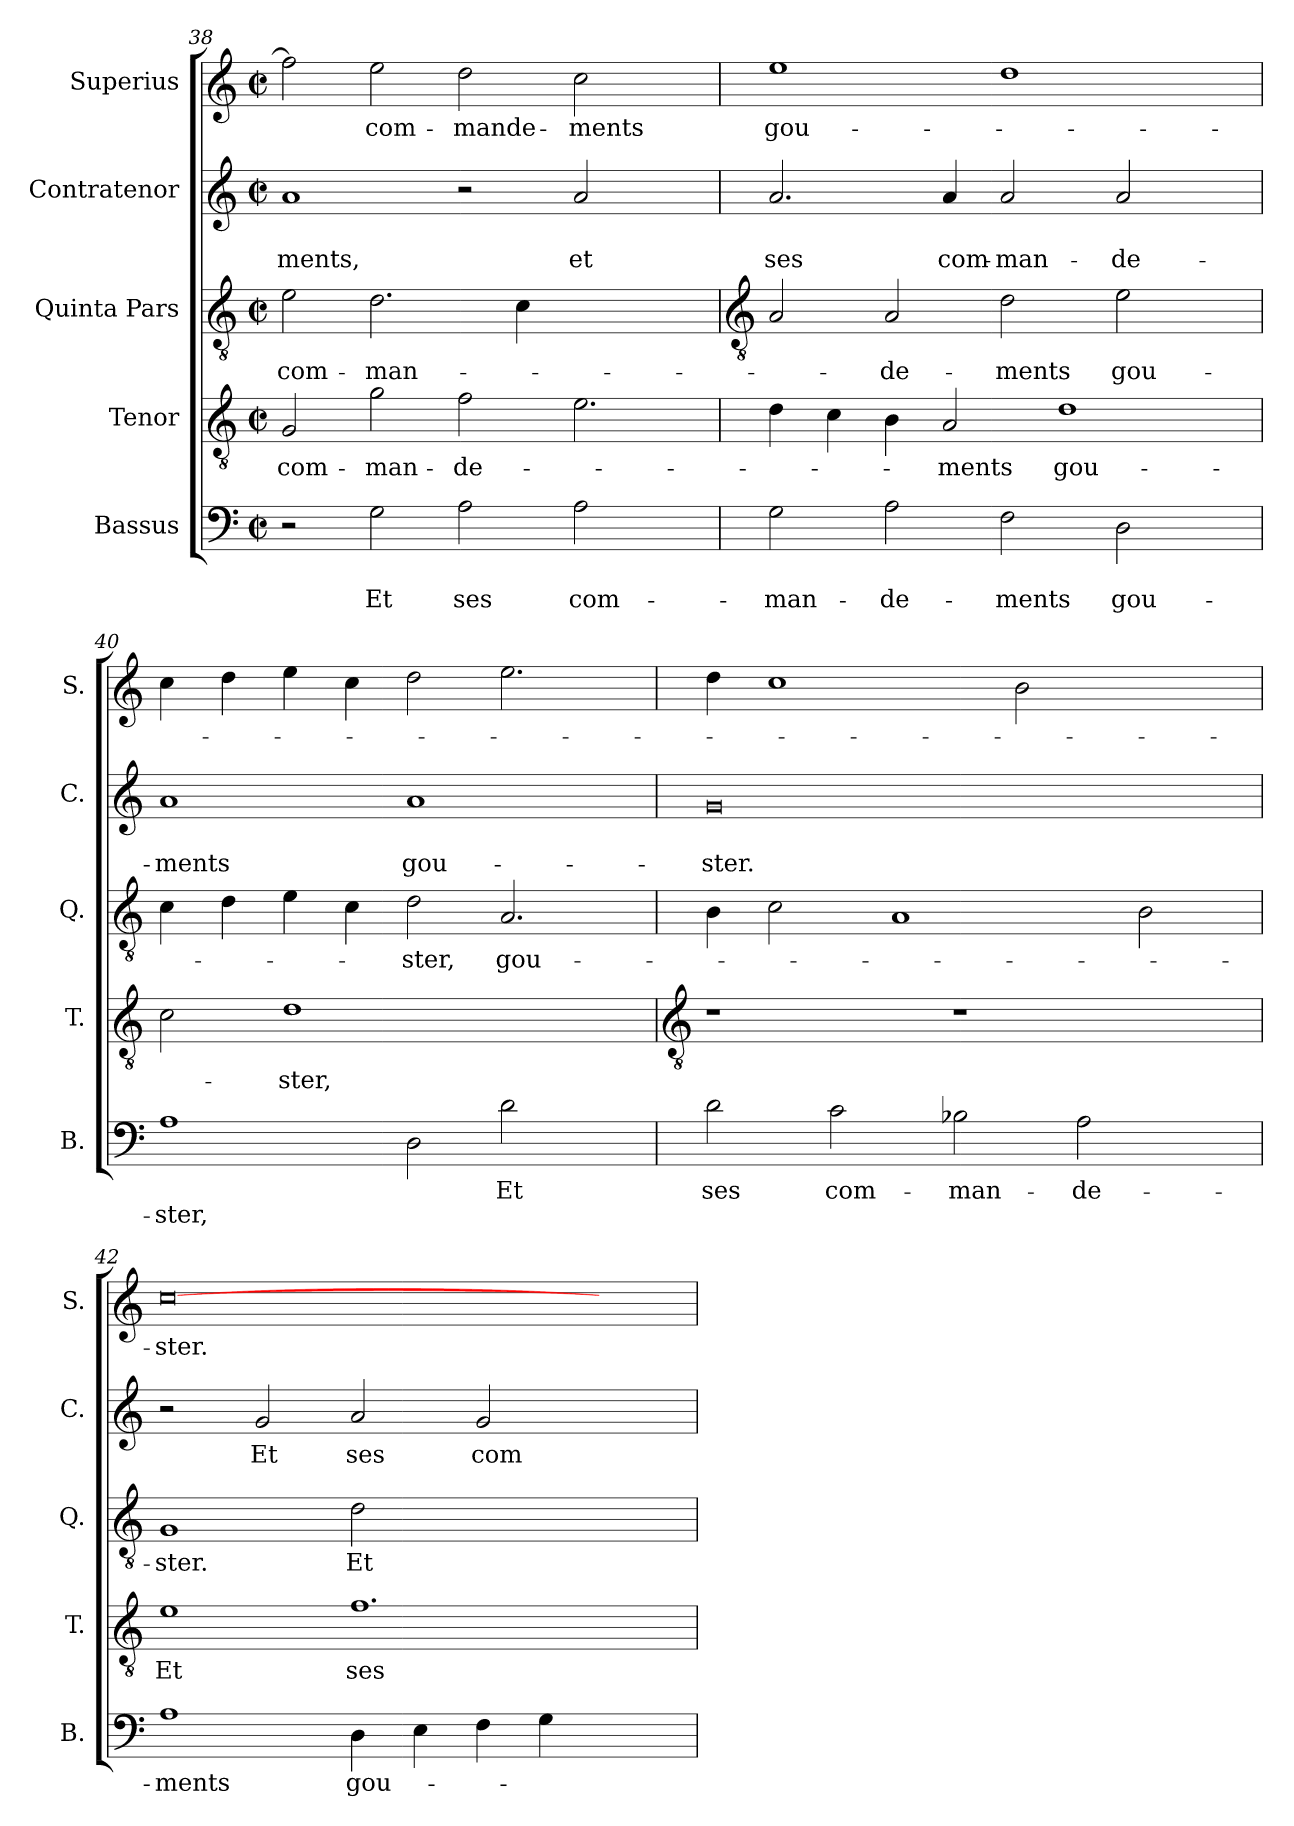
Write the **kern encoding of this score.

**kern	**text	**text	**kern	**text	**kern	**text	**kern	**text	**text	**kern	**text
*part5	*part5	*part5	*part4	*part4	*part3	*part3	*part2	*part2	*part2	*part1	*part1
*staff5	*staff5	*staff5	*staff4	*staff4	*staff3	*staff3	*staff2	*staff2	*staff2	*staff1	*staff1
*I"Bassus	*	*	*I"Tenor	*	*I"Quinta Pars	*	*I"Contratenor	*	*	*I"Superius	*
*I'B.	*	*	*I'T.	*	*I'Q.	*	*I'C.	*	*	*I'S.	*
!!LO:LB:g=z
*clefF4	*	*	*clefGv2	*	*clefGv2	*	*clefG2	*	*	*clefG2	*
*k[]	*	*	*k[]	*	*k[]	*	*k[]	*	*	*k[]	*
*C:	*	*	*C:	*	*C:	*	*C:	*	*	*C:	*
*M4/2	*	*	*M4/2	*	*M4/2	*	*M4/2	*	*	*M4/2	*
*met(c|)	*	*	*met(c|)	*	*met(c|)	*	*met(c|)	*	*	*met(c|)	*
=38	=38	=38	=38	=38	=38	=38	=38	=38	=38	=38	=38
!	!	!	!	!LO:LY:b	!	!LO:LY:b	!	!	!LO:LY:b	!	!
2r	.	.	2G	com-	2e	com-	1a	.	-ments,	2ff]	.
!	!	!LO:LY:b	!	!LO:LY:b	!	!LO:LY:b	!	!	!	!	!LO:LY:b
2G	.	Et	2g	-man-	2.d	-man-	.	.	.	2ee	com-
!	!	!LO:LY:b	!	!LO:LY:b	!	!	!	!	!	!	!LO:LY:b
2A	.	ses	2f	-de-	.	.	2r	.	.	2dd	-mande-
.	.	.	.	.	4c	.	.	.	.	.	.
!	!	!LO:LY:b	!	!	!	!	!	!	!LO:LY:b	!	!LO:LY:b
2A	.	com-	2.e	.	2.ryy	.	2a	.	et	2cc	-ments
4ryy	.	.	.	.	.	.	4ryy	.	.	4ryy	.
!!LO:LB:g=z
=39	=39	=39	=39	=39	=39	=39	=39	=39	=39	=39	=39
*	*	*	*	*	*clefGv2	*	*	*	*	*	*
!	!	!LO:LY:b	!	!	!	!	!	!	!LO:LY:b	!	!LO:LY:b
2G	.	-man-	4d	.	2A	.	2.a	.	ses	1ee	gou-
.	.	.	4c	.	.	.	.	.	.	.	.
!	!	!LO:LY:b	!	!	!	!LO:LY:b	!	!	!	!	!
2A	.	-de-	4B	.	2A	-de-	.	.	.	.	.
!	!	!	!	!LO:LY:b	!	!	!	!	!LO:LY:b	!	!
.	.	.	2A	-ments	.	.	4a	.	com-	.	.
!	!	!LO:LY:b	!	!	!	!LO:LY:b	!	!	!LO:LY:b	!	!
2F	.	-ments	.	.	2d	-ments	2a	.	-man-	1dd	.
!	!	!	!	!LO:LY:b	!	!	!	!	!	!	!
.	.	.	1d	gou-	.	.	.	.	.	.	.
!	!	!LO:LY:b	!	!	!	!LO:LY:b	!	!	!LO:LY:b	!	!
2D	.	gou-	.	.	2e	gou-	2a	.	-de-	.	.
4ryy	.	.	.	.	4ryy	.	4ryy	.	.	4ryy	.
=40	=40	=40	=40	=40	=40	=40	=40	=40	=40	=40	=40
!	!	!LO:LY:b	!	!	!	!	!	!	!LO:LY:b	!	!
1A	.	-ster,	2c	.	4c	.	1a	.	-ments	4cc	.
.	.	.	.	.	4d	.	.	.	.	4dd	.
!	!	!	!	!LO:LY:b	!	!	!	!	!	!	!
.	.	.	1d	-ster,	4e	.	.	.	.	4ee	.
.	.	.	.	.	4c	.	.	.	.	4cc	.
!	!	!	!	!	!	!LO:LY:b	!	!	!LO:LY:b	!	!
2D	.	.	.	.	2d	-ster,	1a	.	gou-	2dd	.
!	!LO:LY:b	!	!	!	!	!LO:LY:b	!	!	!	!	!
2d	Et	.	2.ryy	.	2.A	gou-	.	.	.	2.ee	.
4ryy	.	.	.	.	.	.	4ryy	.	.	.	.
!!LO:LB:g=z
=41	=41	=41	=41	=41	=41	=41	=41	=41	=41	=41	=41
*	*	*	*clefGv2	*	*	*	*	*	*	*	*
!	!LO:LY:b	!	!	!	!	!	!	!	!LO:LY:b	!	!
2d	ses	.	1r	.	4B	.	0g	.	-ster.	4dd	.
.	.	.	.	.	2c	.	.	.	.	1cc	.
!	!LO:LY:b	!	!	!	!	!	!	!	!	!	!
2c	com-	.	.	.	.	.	.	.	.	.	.
.	.	.	.	.	1A	.	.	.	.	.	.
!	!LO:LY:b	!	!	!	!	!	!	!	!	!	!
2B-X	-man-	.	1r	.	.	.	.	.	.	.	.
.	.	.	.	.	.	.	.	.	.	2b	.
!	!LO:LY:b	!	!	!	!	!	!	!	!	!	!
2A	-de-	.	.	.	.	.	.	.	.	.	.
.	.	.	.	.	2B	.	.	.	.	2ryy	.
4ryy	.	.	4ryy	.	.	.	4ryy	.	.	.	.
!!LO:LB:g=z
=42	=42	=42	=42	=42	=42	=42	=42	=42	=42	=42	=42
!	!LO:LY:b	!	!	!LO:LY:b	!	!LO:LY:b	!	!	!	!	!LO:LY:b
1A	-ments	.	1e	Et	1G	-ster.	2r	.	.	[0cc	-ster.
!	!	!	!	!	!	!	!	!LO:LY:b	!	!	!
.	.	.	.	.	.	.	2g	Et	.	.	.
!	!LO:LY:b	!	!	!LO:LY:b	!	!LO:LY:b	!	!LO:LY:b	!	!	!
4D	gou-	.	1.f	ses	2d	Et	2a	ses	.	.	.
4E	.	.	.	.	.	.	.	.	.	.	.
!	!	!	!	!	!	!	!	!LO:LY:b	!	!	!
4F	.	.	.	.	1ryy	.	2g	com-	.	.	.
4G	.	.	.	.	.	.	.	.	.	.	.
2ryy	.	.	.	.	.	.	2ryy	.	.	2ryy	.
=	=	=	=	=	=	=	=	=	=	=	=
*-	*-	*-	*-	*-	*-	*-	*-	*-	*-	*-	*-
